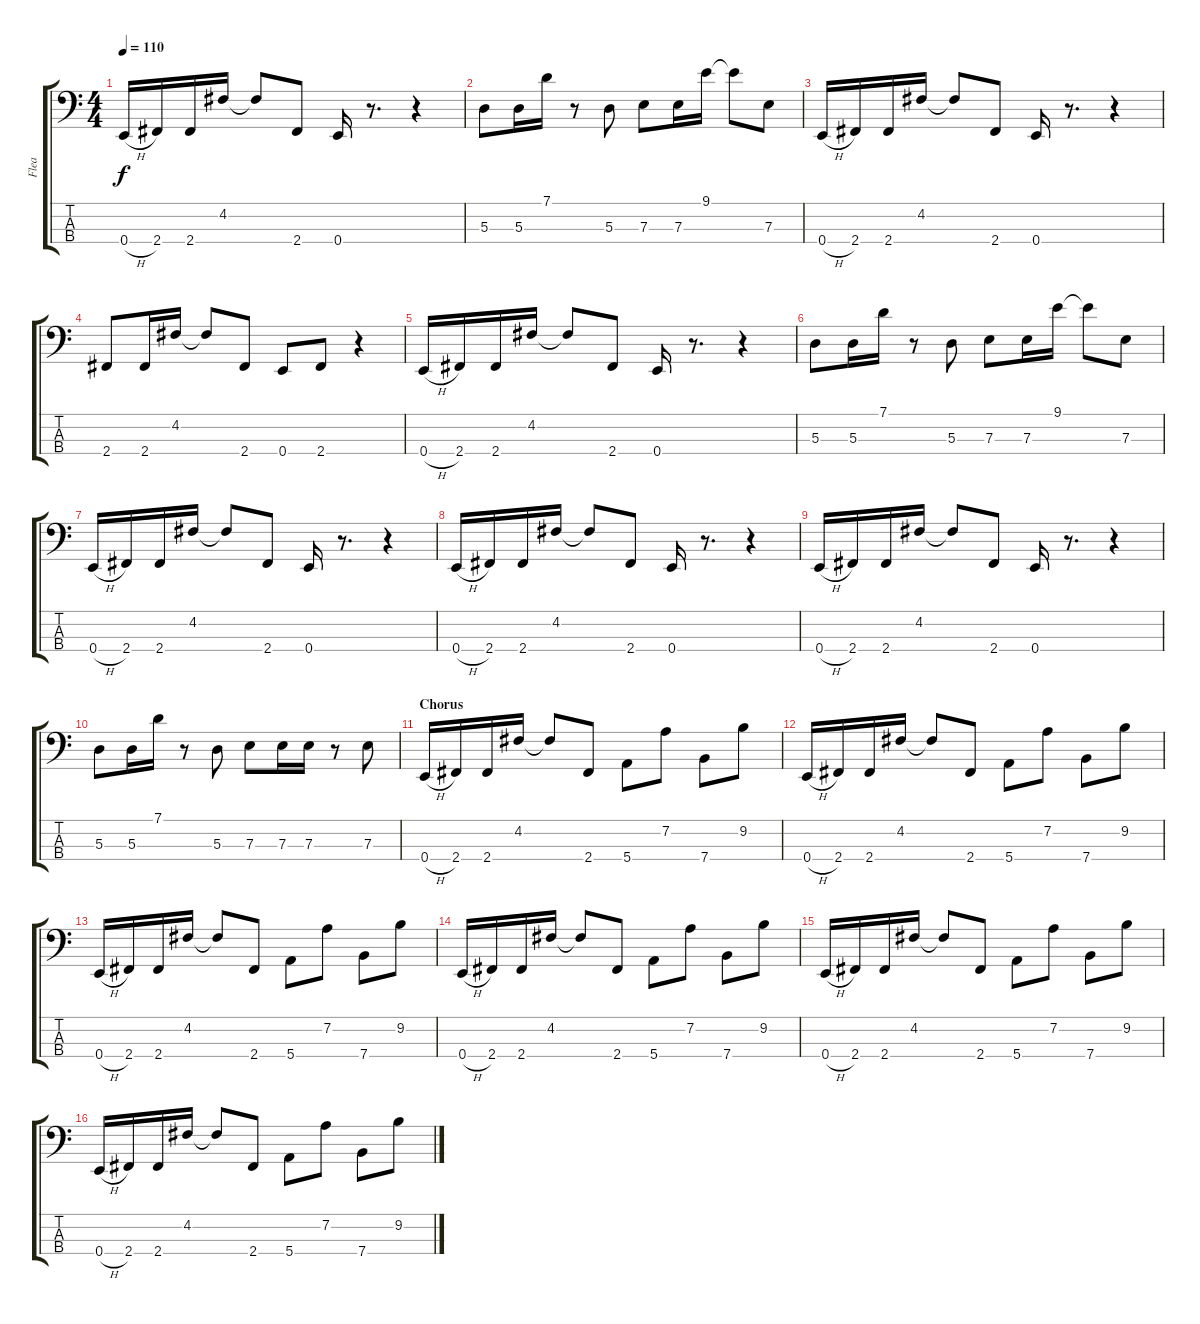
\track ("Flea" "Flea") {instrument slapbass1}
\staff {score tabs}
\tuning (G2 D2 A1 E1) {hide}
\ts (4 4)
\tempo 110
\clef f4
\ks c
0.4{h}.16{dy f} 2.4.16 2.4.16 4.2.16 4.2{t}.8 2.4.8 0.4.16 r.8{d} r.4 |
5.3.8 5.3.16 7.1.16 r.8 5.3.8 7.3.8 7.3.16 9.1.16 9.1{t}.8 7.3.8 |
0.4{h}.16 2.4.16 2.4.16 4.2.16 4.2{t}.8 2.4.8 0.4.16 r.8{d} r.4 |
2.4.8 2.4.16 4.2.16 4.2{t}.8 2.4.8 0.4.8 2.4.8 r.4 |
0.4{h}.16 2.4.16 2.4.16 4.2.16 4.2{t}.8 2.4.8 0.4.16 r.8{d} r.4 |
5.3.8 5.3.16 7.1.16 r.8 5.3.8 7.3.8 7.3.16 9.1.16 9.1{t}.8 7.3.8 |
0.4{h}.16 2.4.16 2.4.16 4.2.16 4.2{t}.8 2.4.8 0.4.16 r.8{d} r.4 |
0.4{h}.16 2.4.16 2.4.16 4.2.16 4.2{t}.8 2.4.8 0.4.16 r.8{d} r.4 |
0.4{h}.16 2.4.16 2.4.16 4.2.16 4.2{t}.8 2.4.8 0.4.16 r.8{d} r.4 |
5.3.8 5.3.16 7.1.16 r.8 5.3.8 7.3.8 7.3.16 7.3.16 r.8 7.3.8 |
\section ("" "Chorus")
0.4{h}.16 2.4.16 2.4.16 4.2.16 4.2{t}.8 2.4.8 5.4.8 7.2.8 7.4.8 9.2.8 |
0.4{h}.16 2.4.16 2.4.16 4.2.16 4.2{t}.8 2.4.8 5.4.8 7.2.8 7.4.8 9.2.8 |
0.4{h}.16 2.4.16 2.4.16 4.2.16 4.2{t}.8 2.4.8 5.4.8 7.2.8 7.4.8 9.2.8 |
0.4{h}.16 2.4.16 2.4.16 4.2.16 4.2{t}.8 2.4.8 5.4.8 7.2.8 7.4.8 9.2.8 |
0.4{h}.16 2.4.16 2.4.16 4.2.16 4.2{t}.8 2.4.8 5.4.8 7.2.8 7.4.8 9.2.8 |
0.4{h}.16 2.4.16 2.4.16 4.2.16 4.2{t}.8 2.4.8 5.4.8 7.2.8 7.4.8 9.2.8
